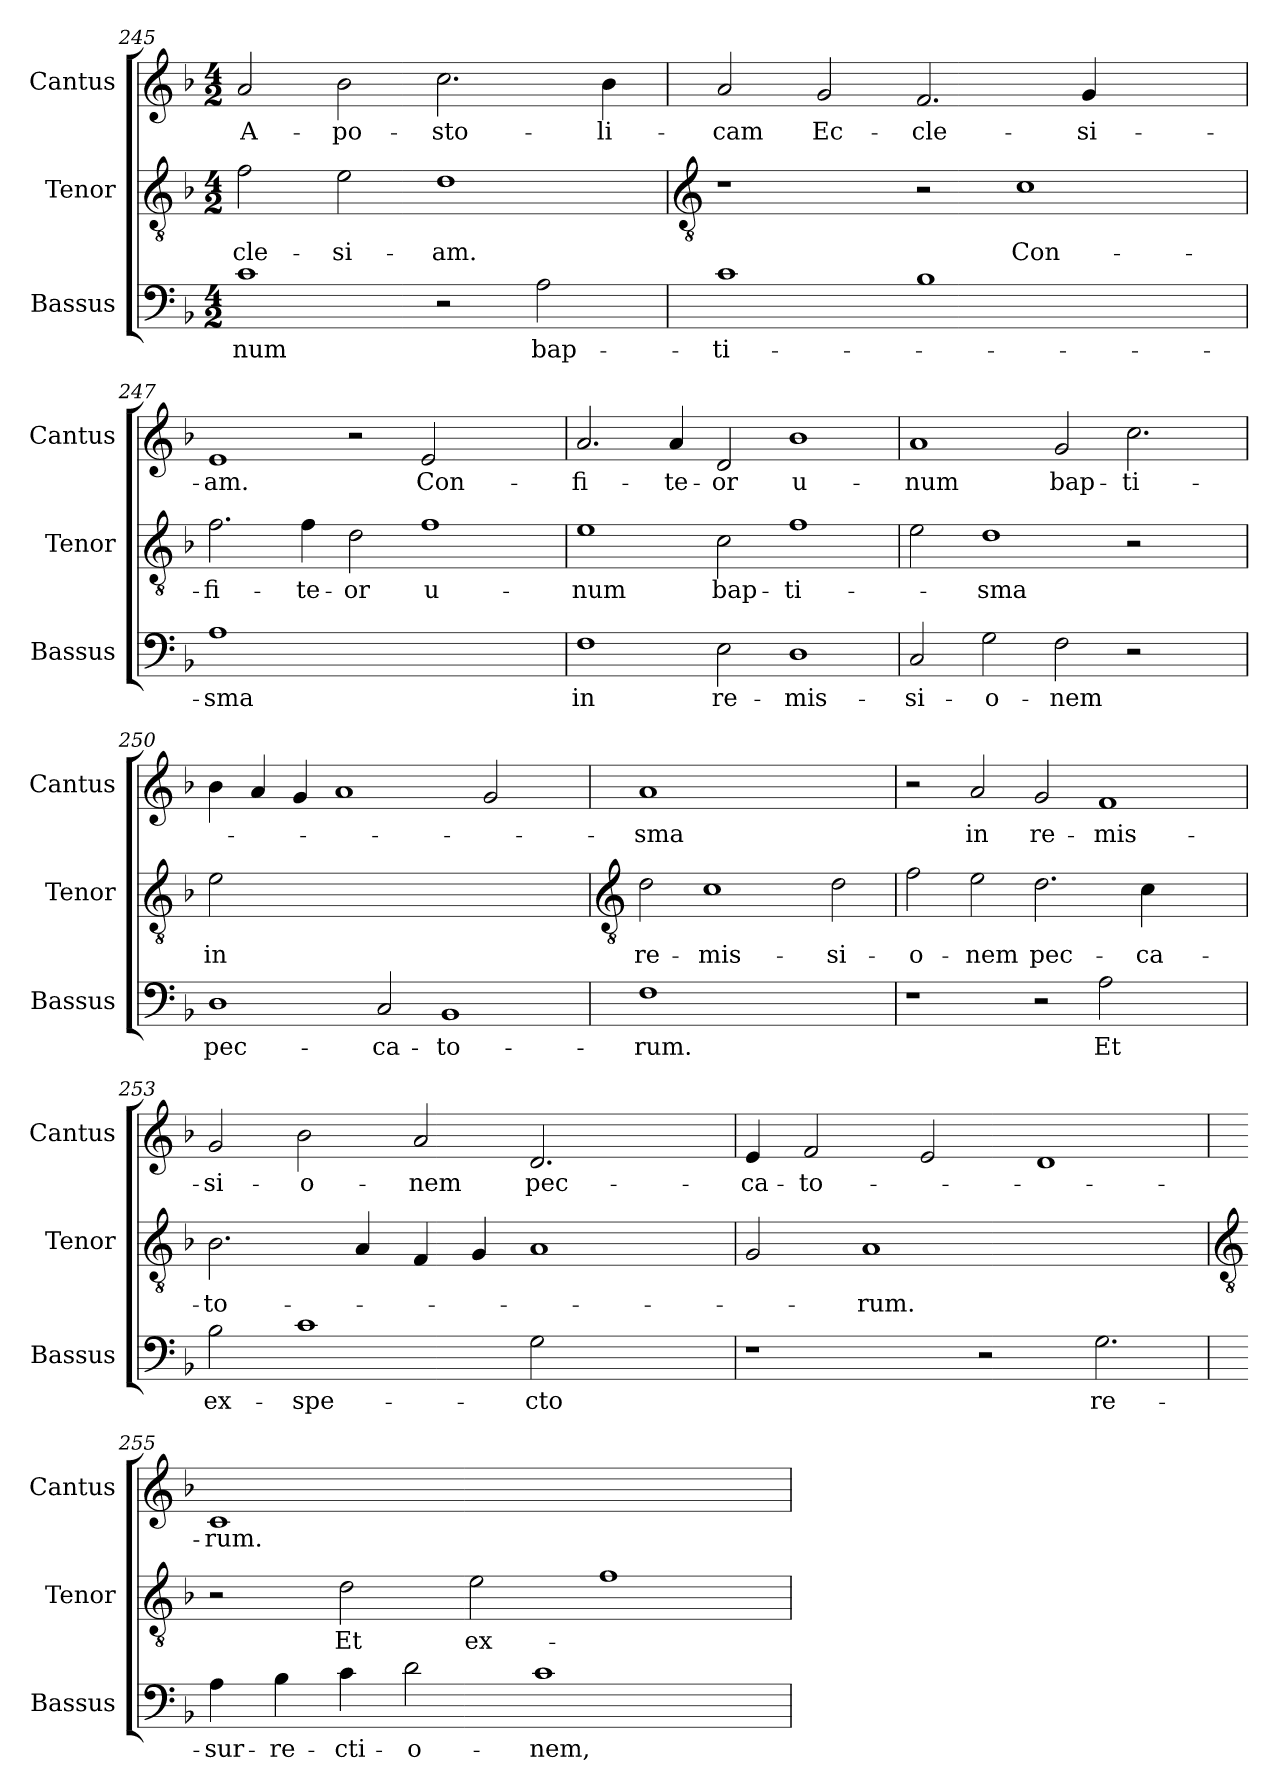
**kern	**text	**kern	**text	**kern	**text
*part3	*part3	*part2	*part2	*part1	*part1
*staff3	*staff3	*staff2	*staff2	*staff1	*staff1
*I"Bassus	*	*I"Tenor	*	*I"Cantus	*
*I'Bassus	*	*I'Tenor	*	*I'Cantus	*
*clefF4	*	*clefGv2	*	*clefG2	*
*k[b-]	*	*k[b-]	*	*k[b-]	*
*F:	*	*F:	*	*F:	*
*M4/2	*	*M4/2	*	*M4/2	*
=245	=245	=245	=245	=245	=245
!	!LO:LY:b	!	!LO:LY:b	!	!LO:LY:b
1c	-num	2f	cle-	2a	A-
!	!	!	!LO:LY:b	!	!LO:LY:b
.	.	2e	-si-	2b-	-po-
!	!	!	!LO:LY:b	!	!LO:LY:b
2r	.	1d	-am.	2.cc	-sto-
!	!LO:LY:b	!	!	!	!
2A	bap-	.	.	.	.
!	!	!	!	!	!LO:LY:b
.	.	.	.	4b-	-li-
!!LO:LB:g=z
=246	=246	=246	=246	=246	=246
*	*	*clefGv2	*	*	*
!	!LO:LY:b	!	!	!	!LO:LY:b
1c	-ti-	1r	.	2a	cam
!	!	!	!	!	!LO:LY:b
.	.	.	.	2g	Ec-
!	!	!	!	!	!LO:LY:b
1B-	.	2r	.	2.f	-cle-
!	!	!	!LO:LY:b	!	!
.	.	1c	Con-	.	.
!	!	!	!	!	!LO:LY:b
.	.	.	.	4g	-si-
2ryy	.	.	.	2ryy	.
!!LO:LB:g=z
=247	=247	=247	=247	=247	=247
!	!LO:LY:b	!	!LO:LY:b	!	!LO:LY:b
1A	-sma	2.f	-fi-	1e	-am.
!	!	!	!LO:LY:b	!	!
.	.	4f	-te-	.	.
!	!	!	!LO:LY:b	!	!
1.ryy	.	2d	-or	2r	.
!	!	!	!LO:LY:b	!	!LO:LY:b
.	.	1f	u-	2e	Con-
.	.	.	.	2ryy	.
!!LO:LB:g=z
=248	=248	=248	=248	=248	=248
!	!LO:LY:b	!	!LO:LY:b	!	!LO:LY:b
1F	in	1e	-num	2.a	-fi-
!	!	!	!	!	!LO:LY:b
.	.	.	.	4a	-te-
!	!LO:LY:b	!	!LO:LY:b	!	!LO:LY:b
2E	re-	2c	bap-	2d	-or
!	!LO:LY:b	!	!LO:LY:b	!	!LO:LY:b
1D	-mis-	1f	-ti-	1b-	u-
=249	=249	=249	=249	=249	=249
!	!LO:LY:b	!	!	!	!LO:LY:b
2C	-si-	2e	.	1a	-num
!	!LO:LY:b	!	!LO:LY:b	!	!
2G	-o-	1d	-sma	.	.
!	!LO:LY:b	!	!	!	!LO:LY:b
2F	-nem	.	.	2g	bap-
!	!	!	!	!	!LO:LY:b
2r	.	2r	.	2.cc	-ti-
4ryy	.	4ryy	.	.	.
=250	=250	=250	=250	=250	=250
!	!LO:LY:b	!	!LO:LY:b	!	!
1D	pec-	2e	in	4b-	.
.	.	.	.	4a	.
.	.	0ryy	.	4g	.
.	.	.	.	1a	.
!	!LO:LY:b	!	!	!	!
2C	-ca-	.	.	.	.
!	!LO:LY:b	!	!	!	!
1BB-	-to-	.	.	.	.
.	.	.	.	2g	.
.	.	.	.	4ryy	.
!!LO:LB:g=z
=251	=251	=251	=251	=251	=251
*	*	*clefGv2	*	*	*
!	!LO:LY:b	!	!LO:LY:b	!	!LO:LY:b
1F	-rum.	2d	re-	1a	-sma
!	!	!	!LO:LY:b	!	!
.	.	1c	-mis-	.	.
1ryy	.	.	.	1ryy	.
!	!	!	!LO:LY:b	!	!
.	.	2d	-si-	.	.
!!LO:LB:g=z
=252	=252	=252	=252	=252	=252
!	!	!	!LO:LY:b	!	!
1r	.	2f	-o-	2r	.
!	!	!	!LO:LY:b	!	!LO:LY:b
.	.	2e	-nem	2a	in
!	!	!	!LO:LY:b	!	!LO:LY:b
2r	.	2.d	pec-	2g	re-
!	!LO:LY:b	!	!	!	!LO:LY:b
2A	Et	.	.	1f	-mis-
!	!	!	!LO:LY:b	!	!
.	.	4c	-ca-	.	.
2ryy	.	2ryy	.	.	.
=253	=253	=253	=253	=253	=253
!	!LO:LY:b	!	!LO:LY:b	!	!LO:LY:b
2B-	ex-	2.B-	-to-	2g	-si-
!	!LO:LY:b	!	!	!	!LO:LY:b
1c	-spe-	.	.	2b-	-o-
.	.	4A	.	.	.
!	!	!	!	!	!LO:LY:b
.	.	4F	.	2a	-nem
.	.	4G	.	.	.
!	!LO:LY:b	!	!	!	!LO:LY:b
2G	-cto	1A	.	2.d	pec-
2ryy	.	.	.	.	.
.	.	.	.	4ryy	.
=254	=254	=254	=254	=254	=254
!	!	!	!	!	!LO:LY:b
1r	.	2G	.	4e	-ca-
!	!	!	!	!	!LO:LY:b
.	.	.	.	2f	-to-
!	!	!	!LO:LY:b	!	!
.	.	1A	-rum.	.	.
.	.	.	.	2e	.
2r	.	.	.	.	.
.	.	.	.	1d	.
!	!LO:LY:b	!	!	!	!
2.G	re-	2.ryy	.	.	.
!!LO:LB:g=z
=255	=255	=255	=255	=255	=255
*	*	*clefGv2	*	*	*
!	!LO:LY:b	!	!	!	!LO:LY:b
4A	-sur-	2r	.	1c	-rum.
!	!LO:LY:b	!	!	!	!
4B-	-re-	.	.	.	.
!	!LO:LY:b	!	!LO:LY:b	!	!
4c	-cti-	2d	Et	.	.
!	!LO:LY:b	!	!	!	!
2d	-o-	.	.	.	.
!	!	!	!LO:LY:b	!	!
.	.	2e	ex-	1.ryy	.
!	!LO:LY:b	!	!	!	!
1c	-nem,	.	.	.	.
.	.	1f	.	.	.
4ryy	.	.	.	.	.
=	=	=	=	=	=
*-	*-	*-	*-	*-	*-
